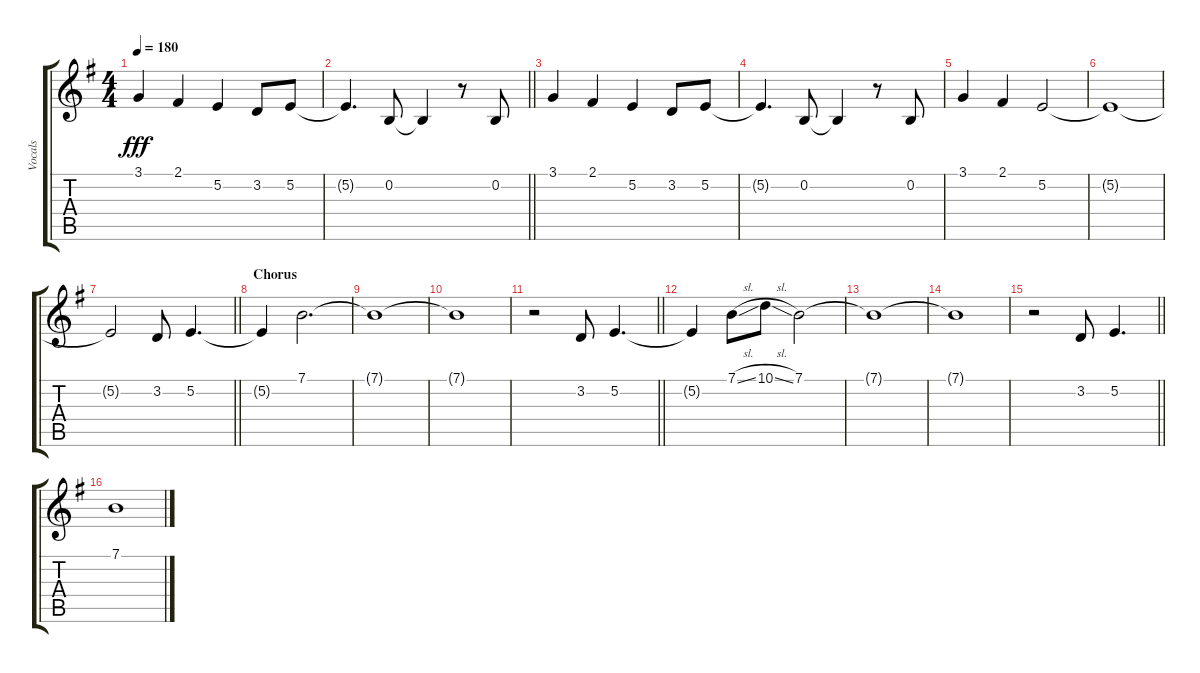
\track ("Vocals" "Vocals") {instrument oboe}
\staff {score tabs}
\tuning (E4 B3 G3 D3 A2 E2) {hide}
\ts (4 4)
\tempo 180
\clef g2
\ks eminor
3.1.4{dy fff} 2.1.4 5.2.4 3.2.8 5.2.8 |
\barLineRight lightlight
5.2{t}.4{d} 0.2.8 0.2{t}.4 r.8 0.2.8 |
3.1.4 2.1.4 5.2.4 3.2.8 5.2.8 |
5.2{t}.4{d} 0.2.8 0.2{t}.4 r.8 0.2.8 |
3.1.4 2.1.4 5.2.2 |
5.2{t}.1 |
\barLineRight lightlight
5.2{t}.2 3.2.8 5.2.4{d} |
\section ("" "Chorus")
5.2{t}.4 7.1.2{d} |
7.1{t}.1 |
7.1{t}.1 |
\barLineRight lightlight
r.2 3.2.8 5.2.4{d} |
5.2{t}.4 7.1{sl}.8 10.1{sl}.8 7.1.2 |
7.1{t}.1 |
7.1{t}.1 |
\barLineRight lightlight
r.2 3.2.8 5.2.4{d} |
7.1.1
